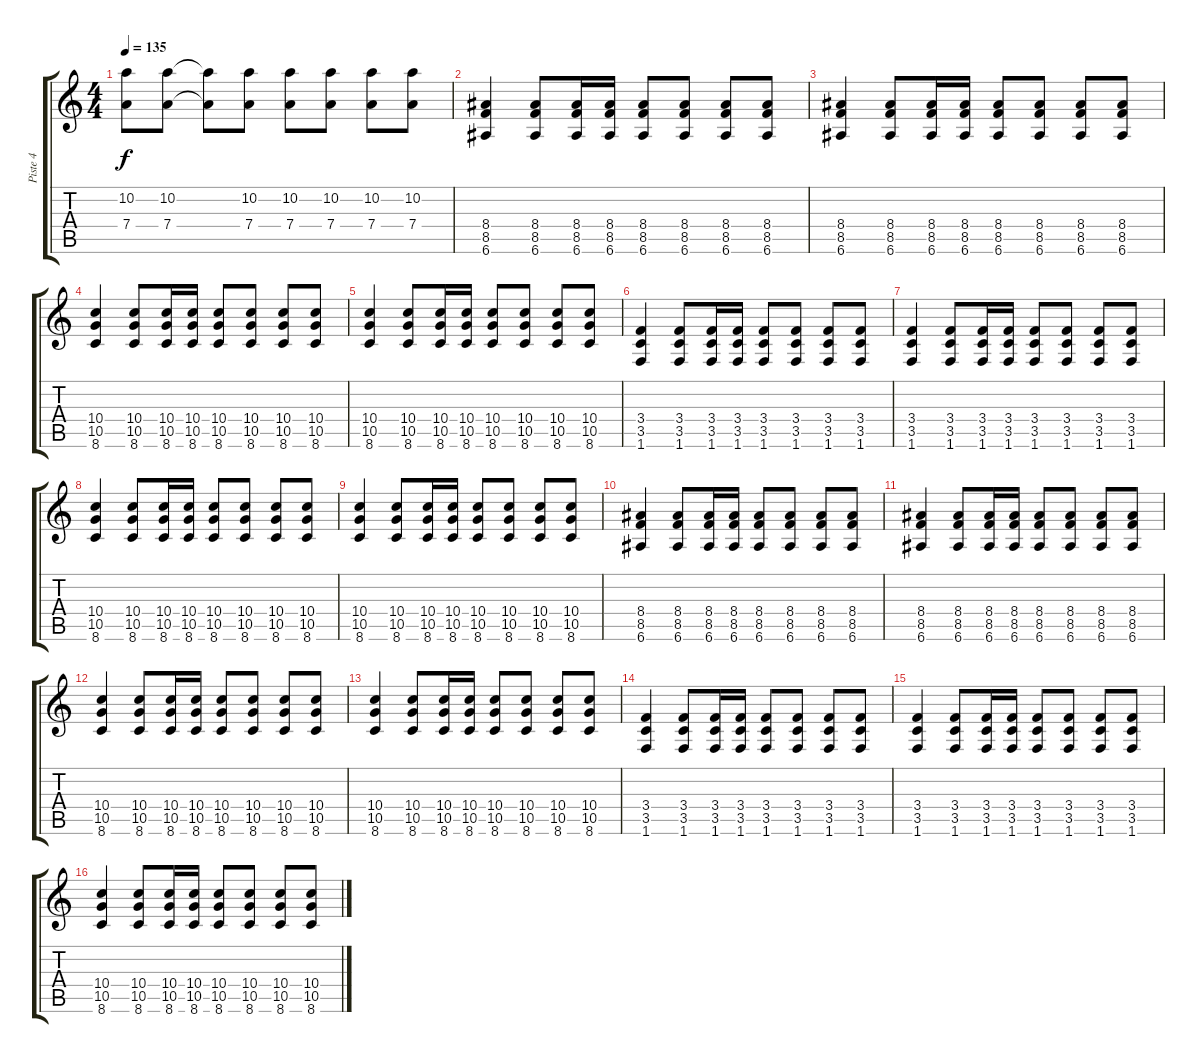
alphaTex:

\track ("Piste 4" "Piste 4") {instrument distortionguitar}
\staff {score tabs}
\tuning (E4 B3 G3 D3 A2 E2) {hide}
\ts (4 4)
\tempo 135
\clef g2
\ks c
(10.2{t} 7.4{t}).8{dy f} (10.2 7.4).8 (10.2{t} 7.4{t}).8 (10.2 7.4).8 (10.2 7.4).8 (10.2 7.4).8 (10.2 7.4).8 (10.2 7.4).8 |
(8.4 8.5 6.6).4 (8.4 8.5 6.6).8 (8.4 8.5 6.6).16 (8.4 8.5 6.6).16 (8.4 8.5 6.6).8 (8.4 8.5 6.6).8 (8.4 8.5 6.6).8 (8.4 8.5 6.6).8 |
(8.4 8.5 6.6).4 (8.4 8.5 6.6).8 (8.4 8.5 6.6).16 (8.4 8.5 6.6).16 (8.4 8.5 6.6).8 (8.4 8.5 6.6).8 (8.4 8.5 6.6).8 (8.4 8.5 6.6).8 |
(10.4 10.5 8.6).4 (10.4 10.5 8.6).8 (10.4 10.5 8.6).16 (10.4 10.5 8.6).16 (10.4 10.5 8.6).8 (10.4 10.5 8.6).8 (10.4 10.5 8.6).8 (10.4 10.5 8.6).8 |
(10.4 10.5 8.6).4 (10.4 10.5 8.6).8 (10.4 10.5 8.6).16 (10.4 10.5 8.6).16 (10.4 10.5 8.6).8 (10.4 10.5 8.6).8 (10.4 10.5 8.6).8 (10.4 10.5 8.6).8 |
(3.4 3.5 1.6).4 (3.4 3.5 1.6).8 (3.4 3.5 1.6).16 (3.4 3.5 1.6).16 (3.4 3.5 1.6).8 (3.4 3.5 1.6).8 (3.4 3.5 1.6).8 (3.4 3.5 1.6).8 |
(3.4 3.5 1.6).4 (3.4 3.5 1.6).8 (3.4 3.5 1.6).16 (3.4 3.5 1.6).16 (3.4 3.5 1.6).8 (3.4 3.5 1.6).8 (3.4 3.5 1.6).8 (3.4 3.5 1.6).8 |
(10.4 10.5 8.6).4 (10.4 10.5 8.6).8 (10.4 10.5 8.6).16 (10.4 10.5 8.6).16 (10.4 10.5 8.6).8 (10.4 10.5 8.6).8 (10.4 10.5 8.6).8 (10.4 10.5 8.6).8 |
(10.4 10.5 8.6).4 (10.4 10.5 8.6).8 (10.4 10.5 8.6).16 (10.4 10.5 8.6).16 (10.4 10.5 8.6).8 (10.4 10.5 8.6).8 (10.4 10.5 8.6).8 (10.4 10.5 8.6).8 |
(8.4 8.5 6.6).4 (8.4 8.5 6.6).8 (8.4 8.5 6.6).16 (8.4 8.5 6.6).16 (8.4 8.5 6.6).8 (8.4 8.5 6.6).8 (8.4 8.5 6.6).8 (8.4 8.5 6.6).8 |
(8.4 8.5 6.6).4 (8.4 8.5 6.6).8 (8.4 8.5 6.6).16 (8.4 8.5 6.6).16 (8.4 8.5 6.6).8 (8.4 8.5 6.6).8 (8.4 8.5 6.6).8 (8.4 8.5 6.6).8 |
(10.4 10.5 8.6).4 (10.4 10.5 8.6).8 (10.4 10.5 8.6).16 (10.4 10.5 8.6).16 (10.4 10.5 8.6).8 (10.4 10.5 8.6).8 (10.4 10.5 8.6).8 (10.4 10.5 8.6).8 |
(10.4 10.5 8.6).4 (10.4 10.5 8.6).8 (10.4 10.5 8.6).16 (10.4 10.5 8.6).16 (10.4 10.5 8.6).8 (10.4 10.5 8.6).8 (10.4 10.5 8.6).8 (10.4 10.5 8.6).8 |
(3.4 3.5 1.6).4 (3.4 3.5 1.6).8 (3.4 3.5 1.6).16 (3.4 3.5 1.6).16 (3.4 3.5 1.6).8 (3.4 3.5 1.6).8 (3.4 3.5 1.6).8 (3.4 3.5 1.6).8 |
(3.4 3.5 1.6).4 (3.4 3.5 1.6).8 (3.4 3.5 1.6).16 (3.4 3.5 1.6).16 (3.4 3.5 1.6).8 (3.4 3.5 1.6).8 (3.4 3.5 1.6).8 (3.4 3.5 1.6).8 |
(10.4 10.5 8.6).4 (10.4 10.5 8.6).8 (10.4 10.5 8.6).16 (10.4 10.5 8.6).16 (10.4 10.5 8.6).8 (10.4 10.5 8.6).8 (10.4 10.5 8.6).8 (10.4 10.5 8.6).8
